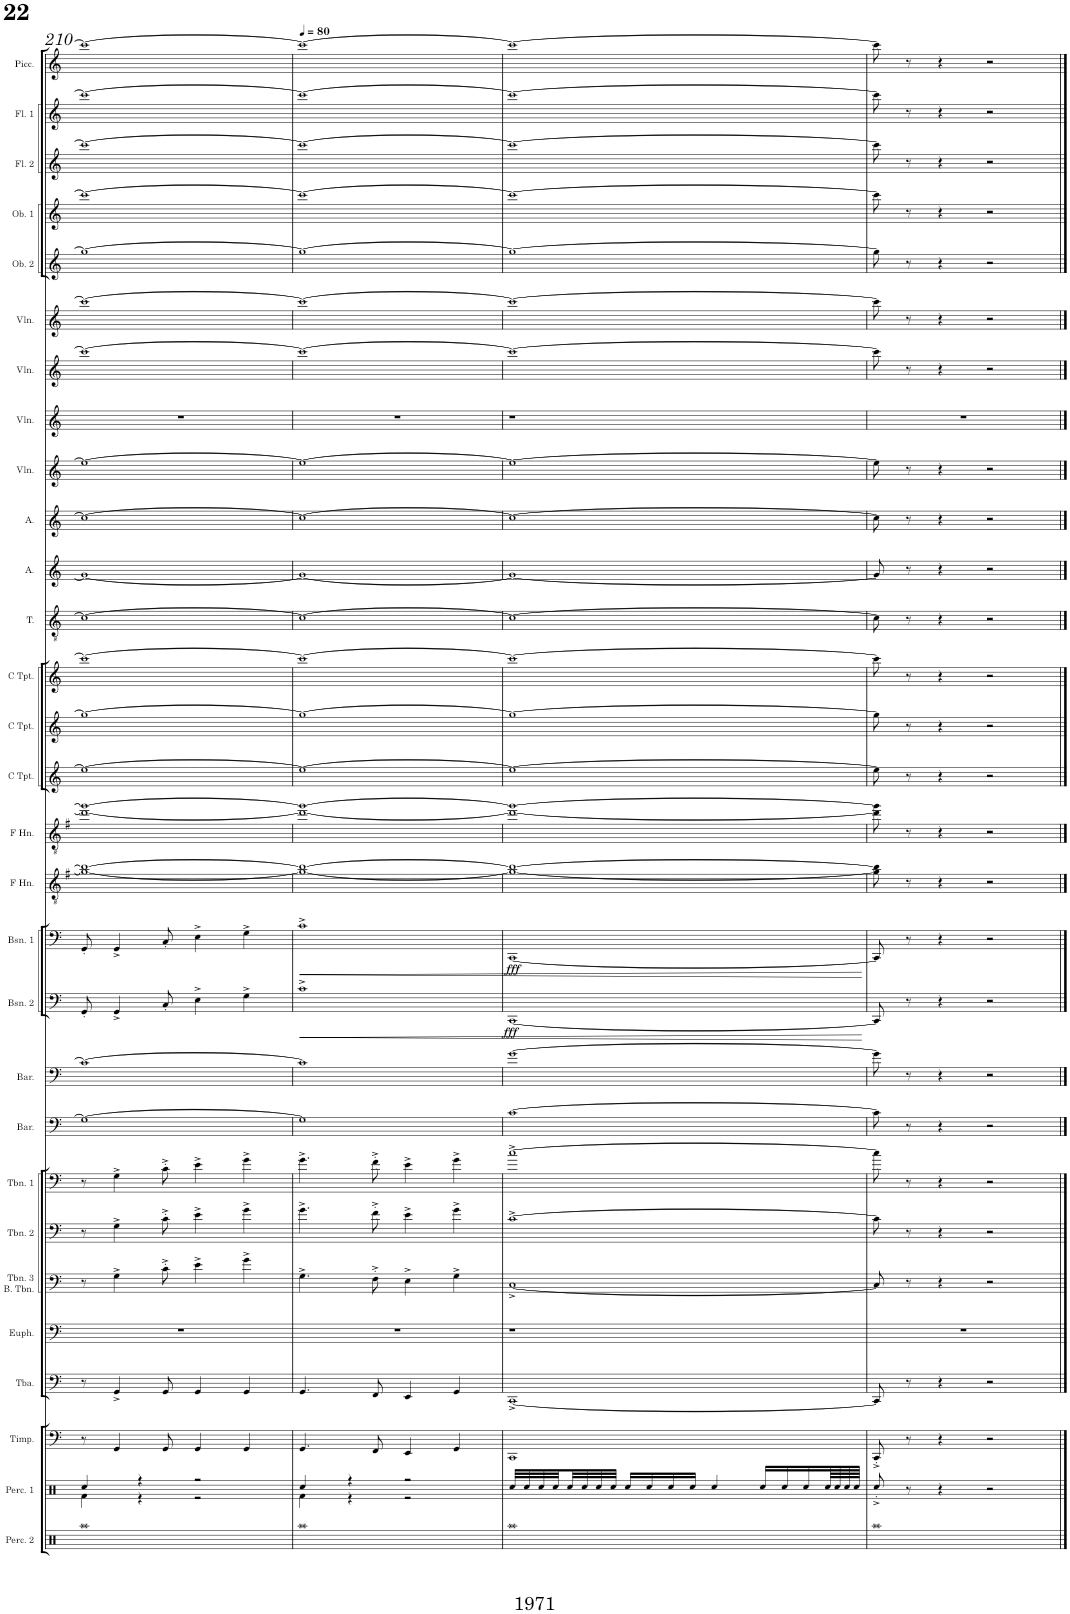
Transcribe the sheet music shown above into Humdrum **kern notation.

**kern	**kern	**kern	**kern	**kern	**kern	**kern	**kern	**kern	**kern	**kern	**dynam	**kern	**dynam	**kern	**kern	**kern	**kern	**kern	**kern	**kern	**kern	**kern	**kern	**kern	**kern	**kern	**kern	**kern	**kern	**kern
*part29	*part28	*part27	*part26	*part25	*part24	*part23	*part22	*part21	*part20	*part19	*part19	*part18	*part18	*part17	*part16	*part15	*part14	*part13	*part12	*part11	*part10	*part9	*part8	*part7	*part6	*part5	*part4	*part3	*part2	*part1
*staff29	*staff28	*staff27	*staff26	*staff25	*staff24	*staff23	*staff22	*staff21	*staff20	*staff19	*staff19	*staff18	*staff18	*staff17	*staff16	*staff15	*staff14	*staff13	*staff12	*staff11	*staff10	*staff9	*staff8	*staff7	*staff6	*staff5	*staff4	*staff3	*staff2	*staff1
*I"Percussion 2	*I"Percussion 1	*I"Timpani	*I"Tuba	*I"Euphonium	*I"Trombone 3 &amp; Bass Trombone	*I"Trombone 2	*I"Trombone 1	*I"Baritone	*I"Baritone	*I"Bassoon 2	*	*I"Bassoon 1	*	*I"Tenor	*I"Tenor	*I"C Trumpet	*I"C Trumpet	*I"C Trumpet	*I"Tenor	*I"Alto	*I"Alto	*I"Violin	*I"Violin	*I"Violin	*I"Violin	*I"Oboe 2	*I"Oboe 1	*I"Flute 2	*I"Flute 1	*I"Piccolo
*I'Perc. 2	*I'Perc. 1	*I'Timp.	*I'Tba.	*I'Euph.	*I'Tbn. 3 B. Tbn.	*I'Tbn. 2	*I'Tbn. 1	*I'Bar.	*I'Bar.	*I'Bsn. 2	*	*I'Bsn. 1	*	*I'T.	*I'T.	*I'C Tpt.	*I'C Tpt.	*I'C Tpt.	*I'T.	*I'A.	*I'A.	*I'Vln.	*I'Vln.	*I'Vln.	*I'Vln.	*I'Ob. 2	*I'Ob. 1	*I'Fl. 2	*I'Fl. 1	*I'Picc.
!!LO:PB:g=z
*clefX	*clefX	*clefF4	*clefF4	*clefF4	*clefF4	*clefF4	*clefF4	*clefF4	*clefF4	*clefF4	*	*clefF4	*	*clefGv2	*clefGv2	*clefG2	*clefG2	*clefG2	*clefGv2	*clefG2	*clefG2	*clefG2	*clefG2	*clefG2	*clefG2	*clefG2	*clefG2	*clefG2	*clefG2	*clefG2
*	*	*	*	*	*	*	*	*	*	*	*	*	*	*Trd4c7	*Trd4c7	*	*	*	*	*	*	*	*	*	*	*	*	*	*	*Trd-7c-12
*k[]	*k[]	*k[]	*k[]	*k[]	*k[]	*k[]	*k[]	*k[]	*k[]	*k[]	*	*k[]	*	*k[f#]	*k[f#]	*k[]	*k[]	*k[]	*k[]	*k[]	*k[]	*k[]	*k[]	*k[]	*k[]	*k[]	*k[]	*k[]	*k[]	*k[]
*M4/4	*M4/4	*M4/4	*M4/4	*M4/4	*M4/4	*M4/4	*M4/4	*M4/4	*M4/4	*M4/4	*	*M4/4	*	*M4/4	*M4/4	*M4/4	*M4/4	*M4/4	*M4/4	*M4/4	*M4/4	*M4/4	*M4/4	*M4/4	*M4/4	*M4/4	*M4/4	*M4/4	*M4/4	*M4/4
=210	=210	=210	=210	=210	=210	=210	=210	=210	=210	=210	=210	=210	=210	=210	=210	=210	=210	=210	=210	=210	=210	=210	=210	=210	=210	=210	=210	=210	=210	=210
*	*^	*	*	*	*	*	*	*	*	*	*	*	*	*	*	*	*	*	*	*	*	*	*	*	*	*	*	*	*	*
1Raa	4Rcc/	4Rf\	8r	8r	1r	8r	8r	8r	1G_	1c_	8GG'/	.	8GG'/	.	1g_ 1b_	1dd_ 1gg_	1ee_	1gg_	1ccc_	1c_	1g_	1cc_	1ee_	1r	1ccc_	1ccc_	1gg_	1ccc_	1ccc_	1ccc_	1ccc_
.	.	.	4GG/	4GG^/	.	4G^\	4G^\	4G^\	.	.	4GG^/	.	4GG^/	.	.	.	.	.	.	.	.	.	.	.	.	.	.	.	.	.	.
.	4r	4r	.	.	.	.	.	.	.	.	.	.	.	.	.	.	.	.	.	.	.	.	.	.	.	.	.	.	.	.	.
.	.	.	8GG/	8GG/	.	8c'^\	8c'^\	8c'^\	.	.	8C'/	.	8C'/	.	.	.	.	.	.	.	.	.	.	.	.	.	.	.	.	.	.
.	2r	2r	4GG/	4GG/	.	4e^\	4e^\	4e^\	.	.	4E^\	.	4E^\	.	.	.	.	.	.	.	.	.	.	.	.	.	.	.	.	.	.
.	.	.	4GG/	4GG/	.	4g^\	4g^\	4g^\	.	.	4G^\	.	4G^\	.	.	.	.	.	.	.	.	.	.	.	.	.	.	.	.	.	.
=211	=211	=211	=211	=211	=211	=211	=211	=211	=211	=211	=211	=211	=211	=211	=211	=211	=211	=211	=211	=211	=211	=211	=211	=211	=211	=211	=211	=211	=211	=211	=211
*	*	*	*	*	*	*	*	*	*	*	*	*	*	*	*	*	*	*	*	*	*	*	*	*	*	*	*	*	*	*	*MM80
!	!	!	!	!	!	!	!	!	!	!	!	!LO:HP:b	!	!LO:HP:b	!	!	!	!	!	!	!	!	!	!	!	!	!	!	!	!	!
1Raa	4Rcc/	4Rf\	4.GG/	4.GG/	1r	4.G^\	4.g^\	4.g^\	1G]	1c]	1c^	<	1c^	<	1g_ 1b_	1dd_ 1gg_	1ee_	1gg_	1ccc_	1c_	1g_	1cc_	1ee_	1r	1ccc_	1ccc_	1gg_	1ccc_	1ccc_	1ccc_	1ccc_
.	4r	4r	.	.	.	.	.	.	.	.	.	.	.	.	.	.	.	.	.	.	.	.	.	.	.	.	.	.	.	.	.
.	.	.	8FF/	8FF/	.	8F'^\	8f'^\	8f'^\	.	.	.	.	.	.	.	.	.	.	.	.	.	.	.	.	.	.	.	.	.	.	.
.	2r	2r	4EE/	4EE/	.	4E^\	4e^\	4e^\	.	.	.	.	.	.	.	.	.	.	.	.	.	.	.	.	.	.	.	.	.	.	.
.	.	.	4GG/	4GG/	.	4G^\	4g^\	4g^\	.	.	.	.	.	.	.	.	.	.	.	.	.	.	.	.	.	.	.	.	.	.	.
*	*v	*v	*	*	*	*	*	*	*	*	*	*	*	*	*	*	*	*	*	*	*	*	*	*	*	*	*	*	*	*	*
=212	=212	=212	=212	=212	=212	=212	=212	=212	=212	=212	=212	=212	=212	=212	=212	=212	=212	=212	=212	=212	=212	=212	=212	=212	=212	=212	=212	=212	=212	=212
!	!	!	!	!	!	!	!	!	!	!	!LO:DY:b	!	!LO:DY:b	!	!	!	!	!	!	!	!	!	!	!	!	!	!	!	!	!
1Raa	32Rcc/LLL	1CC	[1CC^	1r	[1C^	[1c^	[1cc^	[1c	[1g	[1CC	fff	[1CC	fff	1g_ 1b_	1dd_ 1gg_	1ee_	1gg_	1ccc_	1c_	1g_	1cc_	1ee_	1r	1ccc_	1ccc_	1gg_	1ccc_	1ccc_	1ccc_	1ccc_
.	32Rcc/	.	.	.	.	.	.	.	.	.	.	.	.	.	.	.	.	.	.	.	.	.	.	.	.	.	.	.	.	.
.	32Rcc/	.	.	.	.	.	.	.	.	.	.	.	.	.	.	.	.	.	.	.	.	.	.	.	.	.	.	.	.	.
.	32Rcc/	.	.	.	.	.	.	.	.	.	.	.	.	.	.	.	.	.	.	.	.	.	.	.	.	.	.	.	.	.
.	32Rcc/	.	.	.	.	.	.	.	.	.	.	.	.	.	.	.	.	.	.	.	.	.	.	.	.	.	.	.	.	.
.	32Rcc/	.	.	.	.	.	.	.	.	.	.	.	.	.	.	.	.	.	.	.	.	.	.	.	.	.	.	.	.	.
.	32Rcc/	.	.	.	.	.	.	.	.	.	.	.	.	.	.	.	.	.	.	.	.	.	.	.	.	.	.	.	.	.
.	32Rcc/JJJ	.	.	.	.	.	.	.	.	.	.	.	.	.	.	.	.	.	.	.	.	.	.	.	.	.	.	.	.	.
.	16Rcc/LL	.	.	.	.	.	.	.	.	.	.	.	.	.	.	.	.	.	.	.	.	.	.	.	.	.	.	.	.	.
.	16Rcc/	.	.	.	.	.	.	.	.	.	.	.	.	.	.	.	.	.	.	.	.	.	.	.	.	.	.	.	.	.
.	16Rcc/	.	.	.	.	.	.	.	.	.	.	.	.	.	.	.	.	.	.	.	.	.	.	.	.	.	.	.	.	.
.	16Rcc/JJ	.	.	.	.	.	.	.	.	.	.	.	.	.	.	.	.	.	.	.	.	.	.	.	.	.	.	.	.	.
.	4Rcc/	.	.	.	.	.	.	.	.	.	.	.	.	.	.	.	.	.	.	.	.	.	.	.	.	.	.	.	.	.
.	16Rcc/LL	.	.	.	.	.	.	.	.	.	.	.	.	.	.	.	.	.	.	.	.	.	.	.	.	.	.	.	.	.
.	16Rcc/	.	.	.	.	.	.	.	.	.	.	.	.	.	.	.	.	.	.	.	.	.	.	.	.	.	.	.	.	.
.	16Rcc/	.	.	.	.	.	.	.	.	.	.	.	.	.	.	.	.	.	.	.	.	.	.	.	.	.	.	.	.	.
.	64Rcc/LL	.	.	.	.	.	.	.	.	.	.	.	.	.	.	.	.	.	.	.	.	.	.	.	.	.	.	.	.	.
.	64Rcc/	.	.	.	.	.	.	.	.	.	.	.	.	.	.	.	.	.	.	.	.	.	.	.	.	.	.	.	.	.
.	64Rcc/	.	.	.	.	.	.	.	.	.	.	.	.	.	.	.	.	.	.	.	.	.	.	.	.	.	.	.	.	.
.	64Rcc/JJJJ	.	.	.	.	.	.	.	.	.	.	.	.	.	.	.	.	.	.	.	.	.	.	.	.	.	.	.	.	.
.	.	.	.	.	.	.	.	.	.	.	[	.	[	.	.	.	.	.	.	.	.	.	.	.	.	.	.	.	.	.
=213	=213	=213	=213	=213	=213	=213	=213	=213	=213	=213	=213	=213	=213	=213	=213	=213	=213	=213	=213	=213	=213	=213	=213	=213	=213	=213	=213	=213	=213	=213
1Raa	8Rcc'^/	8CC'^/	8CC/]	1r	8C/]	8c\]	8cc\]	8c\]	8g\]	8CC/]	.	8CC/]	.	8g\] 8b\]	8dd\] 8gg\]	8ee\]	8gg\]	8ccc\]	8c\]	8g/]	8cc\]	8ee\]	1r	8ccc\]	8ccc\]	8gg\]	8ccc\]	8ccc\]	8ccc\]	8ccc\]
.	8r	8r	8r	.	8r	8r	8r	8r	8r	8r	.	8r	.	8r	8r	8r	8r	8r	8r	8r	8r	8r	.	8r	8r	8r	8r	8r	8r	8r
.	4r	4r	4r	.	4r	4r	4r	4r	4r	4r	.	4r	.	4r	4r	4r	4r	4r	4r	4r	4r	4r	.	4r	4r	4r	4r	4r	4r	4r
.	2r	2r	2r	.	2r	2r	2r	2r	2r	2r	.	2r	.	2r	2r	2r	2r	2r	2r	2r	2r	2r	.	2r	2r	2r	2r	2r	2r	2r
==	==	==	==	==	==	==	==	==	==	==	==	==	==	==	==	==	==	==	==	==	==	==	==	==	==	==	==	==	==	==
*-	*-	*-	*-	*-	*-	*-	*-	*-	*-	*-	*-	*-	*-	*-	*-	*-	*-	*-	*-	*-	*-	*-	*-	*-	*-	*-	*-	*-	*-	*-
